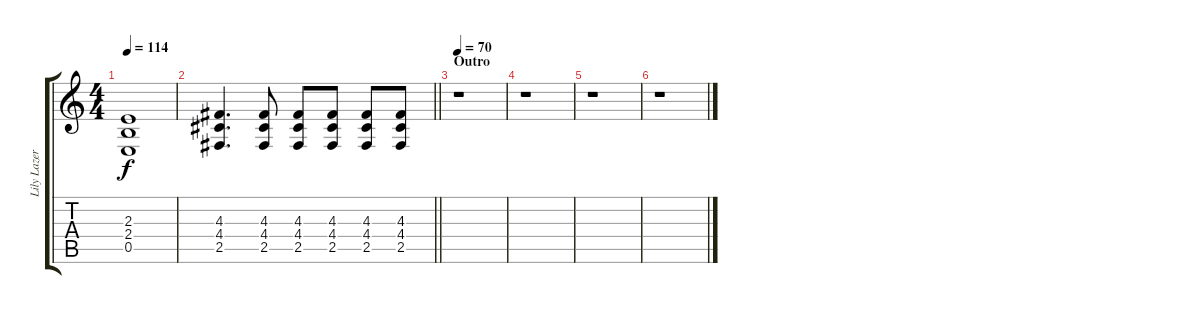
\track ("Lily Lazer (Guitar)" "Lily Lazer") {instrument distortionguitar}
\staff {score tabs}
\tuning (B3 Gb3 D3 A2 E2 B1) {hide}
\ts (4 4)
\tempo 114
\clef g2
\ks c
(2.3 2.4 0.5).1{dy f} |
\barLineRight lightlight
(4.3 4.4 2.5).4{d} (4.3 4.4 2.5).8 (4.3 4.4 2.5).8 (4.3 4.4 2.5).8 (4.3 4.4 2.5).8 (4.3 4.4 2.5).8 |
\section ("" "Outro")
\tempo 70
r.1 |
r.1 |
r.1 |
r.1
